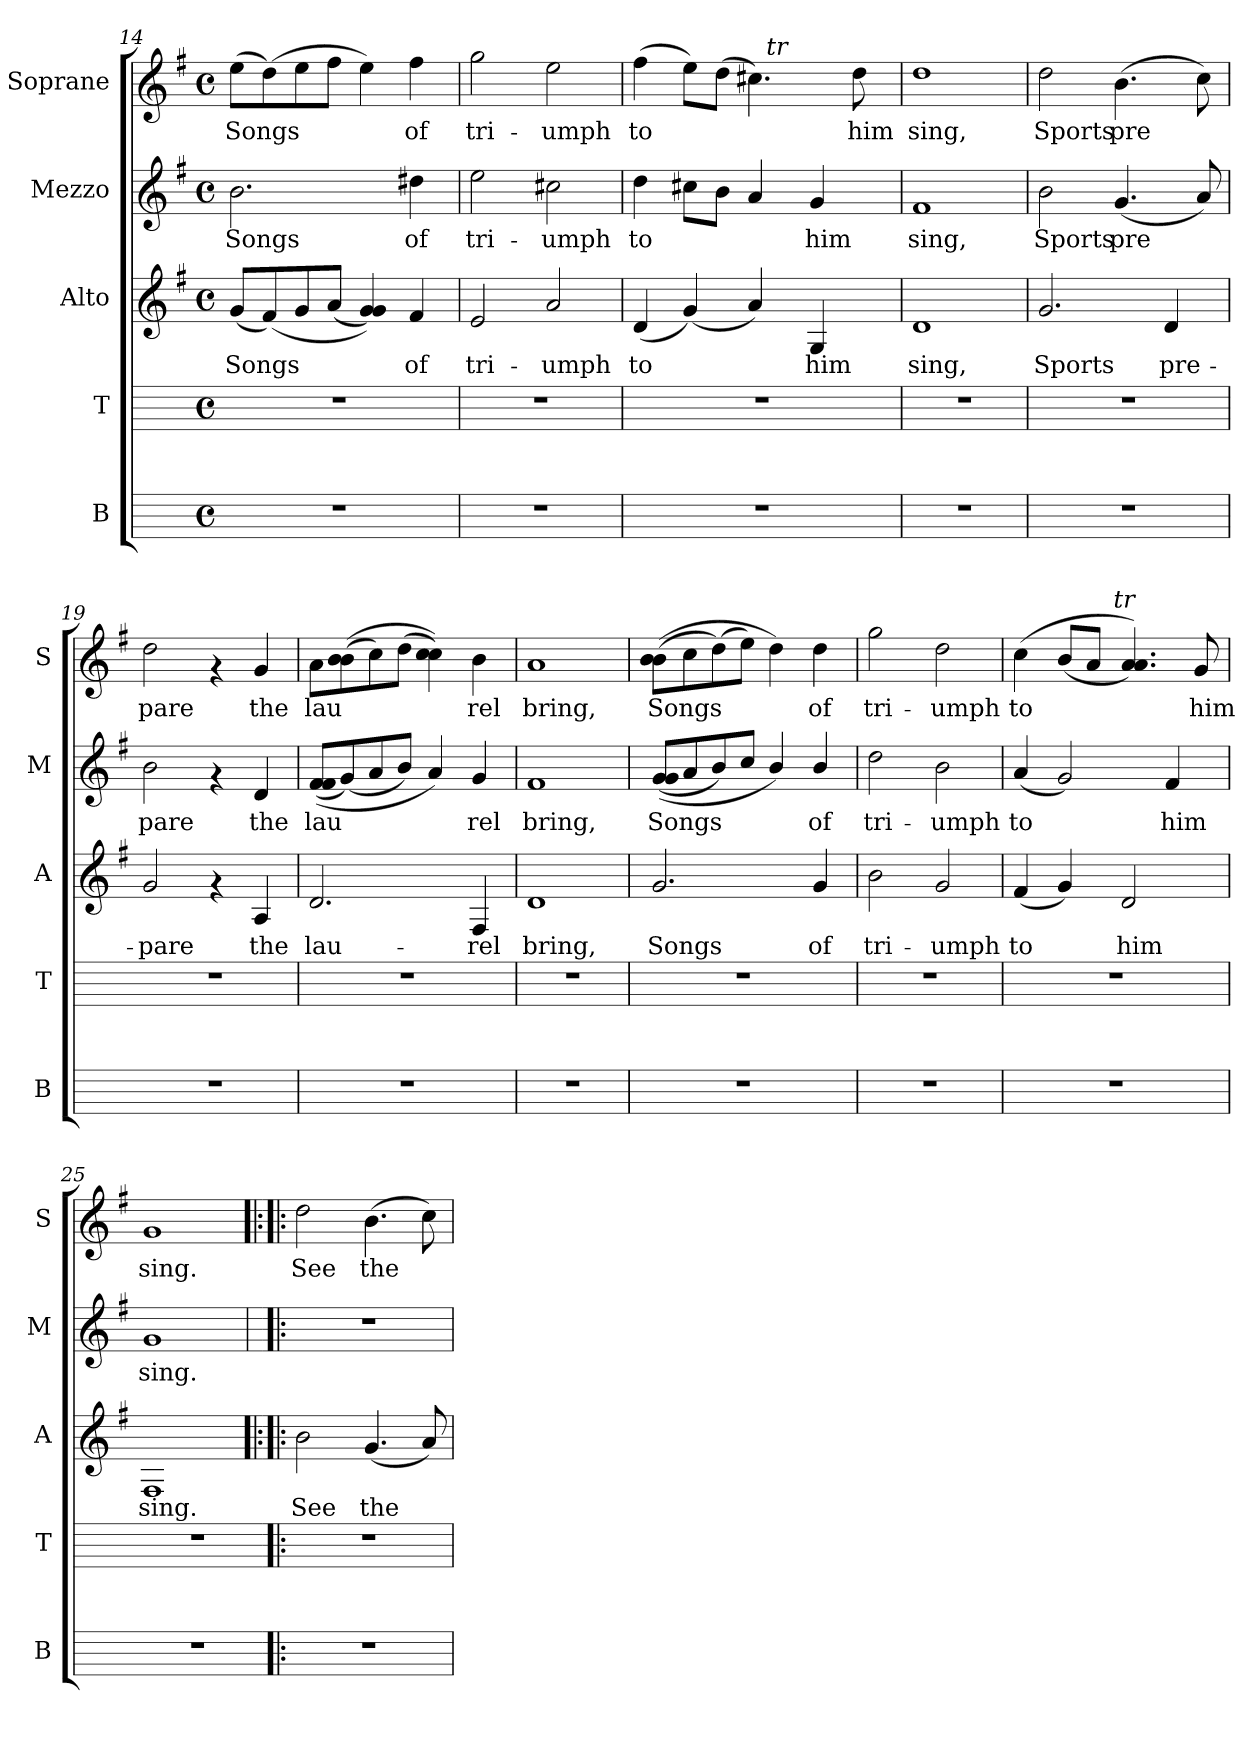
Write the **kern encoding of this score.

**kern	**kern	**kern	**text	**kern	**text	**kern	**text
*part5	*part4	*part3	*part3	*part2	*part2	*part1	*part1
*staff5	*staff4	*staff3	*staff3	*staff2	*staff2	*staff1	*staff1
*I"B	*I"T	*I"Alto	*	*I"Mezzo	*	*I"Soprane	*
*I'B	*I'T	*I'A	*	*I'M	*	*I'S	*
*	*	*clefG2	*	*clefG2	*	*clefG2	*
*k[]	*k[]	*k[f#]	*	*k[f#]	*	*k[f#]	*
*C:	*C:	*G:	*	*G:	*	*G:	*
*M4/4	*M4/4	*M4/4	*	*M4/4	*	*M4/4	*
*met(c)	*met(c)	*met(c)	*	*met(c)	*	*met(c)	*
=14	=14	=14	=14	=14	=14	=14	=14
!	!	!	!LO:LY:b:cj	!	!LO:LY:b:cj	!	!LO:LY:b:cj
1r	1r	(<8g/L	Songs	2.b\	Songs	(>8ee\L	Songs
!	!	!	!LO:LY:b:cj	!	!	!	!LO:LY:b:cj
.	.	(<8f#/)	.	.	.	(>8dd\)	.
!	!	!	!LO:LY:b:cj	!	!	!	!LO:LY:b:cj
.	.	8g/	.	.	.	8ee\	.
!	!	!	!LO:LY:b:cj	!	!	!	!LO:LY:b:cj
.	.	(<8a/J	.	.	.	8ff#\J	.
!	!	!	!LO:LY:b:cj	!	!	!	!LO:LY:b:cj
.	.	4g/ 4g/))	.	.	.	4ee\)	.
!	!	!	!LO:LY:b:cj	!	!LO:LY:b:cj	!	!LO:LY:b:cj
.	.	4f#/	of	4dd#X\	of	4ff#\	of
=15	=15	=15	=15	=15	=15	=15	=15
!	!	!	!LO:LY:b:cj	!	!LO:LY:b:cj	!	!LO:LY:b:cj
1r	1r	2e/	tri-	2ee\	tri-	2gg\	tri-
!	!	!	!LO:LY:b:cj	!	!LO:LY:b:cj	!	!LO:LY:b:cj
.	.	2a/	-umph	2cc#X\	-umph	2ee\	-umph
=16	=16	=16	=16	=16	=16	=16	=16
!	!	!	!LO:LY:b:cj	!	!LO:LY:b:cj	!	!LO:LY:b:cj
*	*	*	*	*	*	*^	*
1r	1r	(<4d/	to	4dd\	to	(>4ff#\	2ryy	to
!	!	!	!LO:LY:b:cj	!	!LO:LY:b:cj	!	!	!LO:LY:b:cj
.	.	(<4g/)	.	8cc#X\L	.	8ee\L)	.	.
!	!	!	!	!	!LO:LY:b:cj	!	!	!LO:LY:b:cj
.	.	.	.	8b\J	.	(>8dd\J	.	.
!	!	!	!LO:LY:b:cj	!	!LO:LY:b:cj	!	!	!LO:LY:b:cj
.	.	4a/)	.	4a/	.	4.cc#X\)	32.ryy	.
!	!	!	!	!	!	!	!LO:TX:a:i:t=tr	!
.	.	.	.	.	.	.	4ryy	.
!	!	!	!LO:LY:b:cj	!	!LO:LY:b:cj	!	!	!
.	.	4G/	him	4g/	him	.	.	.
.	.	.	.	.	.	.	8ryy	.
!	!	!	!	!	!	!	!	!LO:LY:b:cj
.	.	.	.	.	.	8dd\	.	him
.	.	.	.	.	.	.	16ryy	.
.	.	.	.	.	.	.	64ryy	.
=17	=17	=17	=17	=17	=17	=17	=17	=17
!	!	!	!LO:LY:b:cj	!	!LO:LY:b:cj	!	!	!LO:LY:b:cj
*	*	*	*	*	*	*v	*v	*
1r	1r	1d	sing,	1f#	sing,	1dd	sing,
=18	=18	=18	=18	=18	=18	=18	=18
!	!	!	!LO:LY:b:cj	!	!LO:LY:b:cj	!	!LO:LY:b:cj
1r	1r	2.g/	Sports	2b\	Sports	2dd\	Sports
!	!	!	!	!	!LO:LY:b:cj	!	!LO:LY:b:cj
.	.	.	.	(<4.g/	pre-	(>4.b\	pre-
!	!	!	!LO:LY:b:cj	!	!	!	!
.	.	4d/	pre-	.	.	.	.
!	!	!	!	!	!LO:LY:b:cj	!	!LO:LY:b:cj
.	.	.	.	8a/)	--	8cc\)	--
!!LO:PB:g=z
=19	=19	=19	=19	=19	=19	=19	=19
!	!	!	!LO:LY:b:cj	!	!LO:LY:b:cj	!	!LO:LY:b:cj
1r	1r	2g/	-pare	2b\	-pare	2dd\	-pare
.	.	4rf	.	4rf	.	4rf	.
!	!	!	!LO:LY:b:cj	!	!LO:LY:b:cj	!	!LO:LY:b:cj
.	.	4A/	the	4d/	the	4g/	the
=20	=20	=20	=20	=20	=20	=20	=20
!	!	!	!LO:LY:b:cj	!	!LO:LY:b:cj	!	!LO:LY:b:cj
1r	1r	2.d/	lau-	(<(<8f#/ 8f#/L	lau	8a\L	lau
!	!	!	!	!	!LO:LY:b:cj	!	!LO:LY:b:cj
.	.	.	.	(<8g/)	.	(>(>8b\ 8b\	.
!	!	!	!	!	!LO:LY:b:cj	!	!LO:LY:b:cj
.	.	.	.	8a/	.	8cc\)	.
!	!	!	!	!	!LO:LY:b:cj	!	!LO:LY:b:cj
.	.	.	.	8b/J)	.	(>8dd\J	.
!	!	!	!	!	!LO:LY:b:cj	!	!LO:LY:b:cj
.	.	.	.	4a/)	.	4cc\ 4cc\))	.
!	!	!	!LO:LY:b:cj	!	!LO:LY:b:cj	!	!LO:LY:b:cj
.	.	4F#/	-rel	4g/	rel	4b\	rel
=21	=21	=21	=21	=21	=21	=21	=21
!	!	!	!LO:LY:b:cj	!	!LO:LY:b:cj	!	!LO:LY:b:cj
1r	1r	1d	bring,	1f#	bring,	1a	bring,
=22	=22	=22	=22	=22	=22	=22	=22
!	!	!	!LO:LY:b:cj	!	!LO:LY:b:cj	!	!LO:LY:b:cj
1r	1r	2.g/	Songs	(<(<8g/ 8g/L	Songs	(>(>8b\ 8b\L	Songs
!	!	!	!	!	!LO:LY:b:cj	!	!LO:LY:b:cj
.	.	.	.	8a/	.	8cc\	.
!	!	!	!	!	!LO:LY:b:cj	!	!LO:LY:b:cj
.	.	.	.	8b/)	.	(>8dd\)	.
!	!	!	!	!	!LO:LY:b:cj	!	!LO:LY:b:cj
.	.	.	.	8cc/J	.	8ee\J)	.
!	!	!	!	!	!LO:LY:b:cj	!	!LO:LY:b:cj
.	.	.	.	4b/)	.	4dd\)	.
!	!	!	!LO:LY:b:cj	!	!LO:LY:b:cj	!	!LO:LY:b:cj
.	.	4g/	of	4b/	of	4dd\	of
=23	=23	=23	=23	=23	=23	=23	=23
!	!	!	!LO:LY:b:cj	!	!LO:LY:b:cj	!	!LO:LY:b:cj
1r	1r	2b\	tri-	2dd\	tri-	2gg\	tri-
!	!	!	!LO:LY:b:cj	!	!LO:LY:b:cj	!	!LO:LY:b:cj
.	.	2g/	-umph	2b\	-umph	2dd\	-umph
=24	=24	=24	=24	=24	=24	=24	=24
!	!	!	!LO:LY:b:cj	!	!LO:LY:b:cj	!	!LO:LY:b:cj
*	*	*	*	*	*	*^	*
1r	1r	(<4f#/	to	(<4a/	to	(>4cc\	4ryy	to
!	!	!	!LO:LY:b:cj	!	!LO:LY:b:cj	!	!	!LO:LY:b:cj
.	.	4g/)	.	2g/)	.	(>8b/L	8...ryy	.
!	!	!	!	!	!	!	!	!LO:LY:b:cj
.	.	.	.	.	.	8a/J	.	.
!	!	!	!	!	!	!	!LO:TX:a:i:t=tr	!
.	.	.	.	.	.	.	2ryy	.
!	!	!	!LO:LY:b:cj	!	!	!	!	!LO:LY:b:cj
.	.	2d/	him	.	.	4.a/ 4.a/))	.	.
!	!	!	!	!	!LO:LY:b:cj	!	!	!
.	.	.	.	4f#/	him	.	.	.
!	!	!	!	!	!	!	!	!LO:LY:b:cj
.	.	.	.	.	.	8g/	.	him
.	.	.	.	.	.	.	64ryy	.
=25	=25	=25	=25	=25	=25	=25	=25	=25
!	!	!	!LO:LY:b:cj	!	!LO:LY:b:cj	!	!	!LO:LY:b:cj
*	*	*	*	*	*	*v	*v	*
1r	1r	1F#	sing.	1g	sing.	1g	sing.
!!LO:PB:g=z
=26!|:	=26!|:	=26!|:	=26!|:	=26	=26!|:	=26!|:	=26!|:
!	!	!	!LO:LY:b:cj	!	!	!	!LO:LY:b:cj
1r	1r	2b\	See	1r	.	2dd\	See
!	!	!	!LO:LY:b:cj	!	!	!	!LO:LY:b:cj
.	.	(<4.g/	the	.	.	(>4.b\	the
!	!	!	!LO:LY:b:cj	!	!	!	!LO:LY:b:cj
.	.	8a/)	.	.	.	8cc\)	.
=	=	=	=	=	=	=	=
*-	*-	*-	*-	*-	*-	*-	*-
